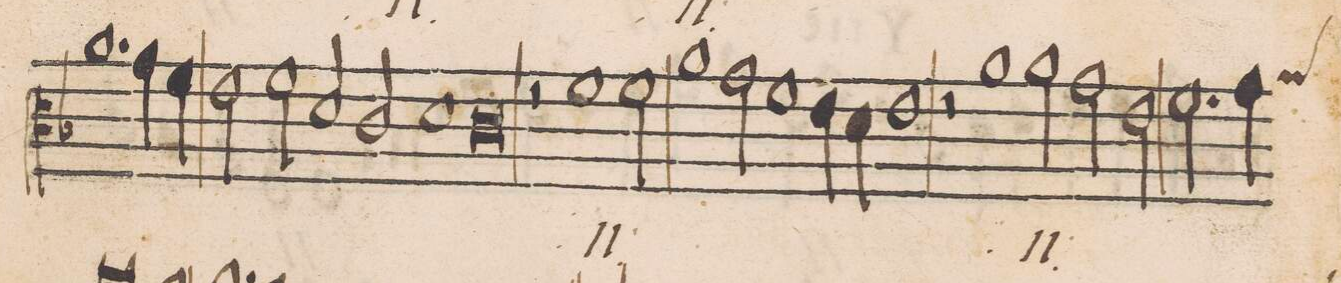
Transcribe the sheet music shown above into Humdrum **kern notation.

**kern	**text
*I"CANTVS	*
*clefC3	*
*k[b-]	*
*met(C|)	*
*M2/1	*
1.a\	.
=42-	=42-
4g\	.
4f\	.
2e\	.
2f\	.
=43-	=43-
2d/	.
2c/	.
1d\	.
=44-	=44-
0c\	.
=45-	=45-
2r	.
1f\	-Chri-
2f\	-ſte-
=46-	=46-
1a\	.
2g\	.
1f\	.
=47-	=47-
4e\	.
4d\	.
1e\	.
=48-	=48-
2r	.
1a\	-Chri-
2a\	-ſte
=49-	=49-
2g\	.
2e\	.
2.f\	.
*custos:a	*
4g\	.
=50-	=50-
*-	*-
